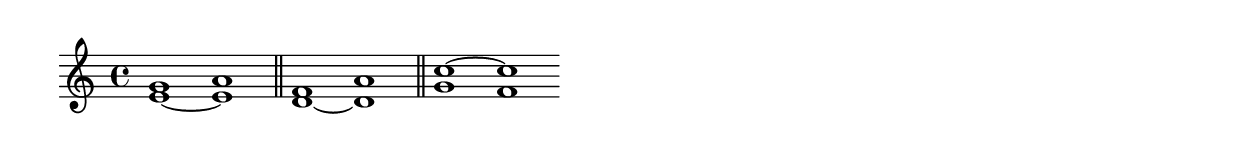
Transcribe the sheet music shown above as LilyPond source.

\version "2.18.2"
\header {
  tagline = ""
}

soprano = \relative c' {
  g'1
  a 
  \bar "||"
  f
  a
    \bar "||"
  c~
  c  
}

alto = \relative c' {
  e~
  e
  \bar "||"
  d~
  d
    \bar "||"
  g
  f
}



\score {

  \new Staff <<
     \clef treble
     \cadenzaOn
     \new Voice = "soprano" { \voiceOne \soprano }
     \new Voice = "alto" { \voiceTwo \alto }
  >>



\layout {
    %  ragged-last = ##t
    %  line-width = 150\mm
    indent = 0\mm
}

%\midi {
%     \tempo 4 = 130
%}

} %score

